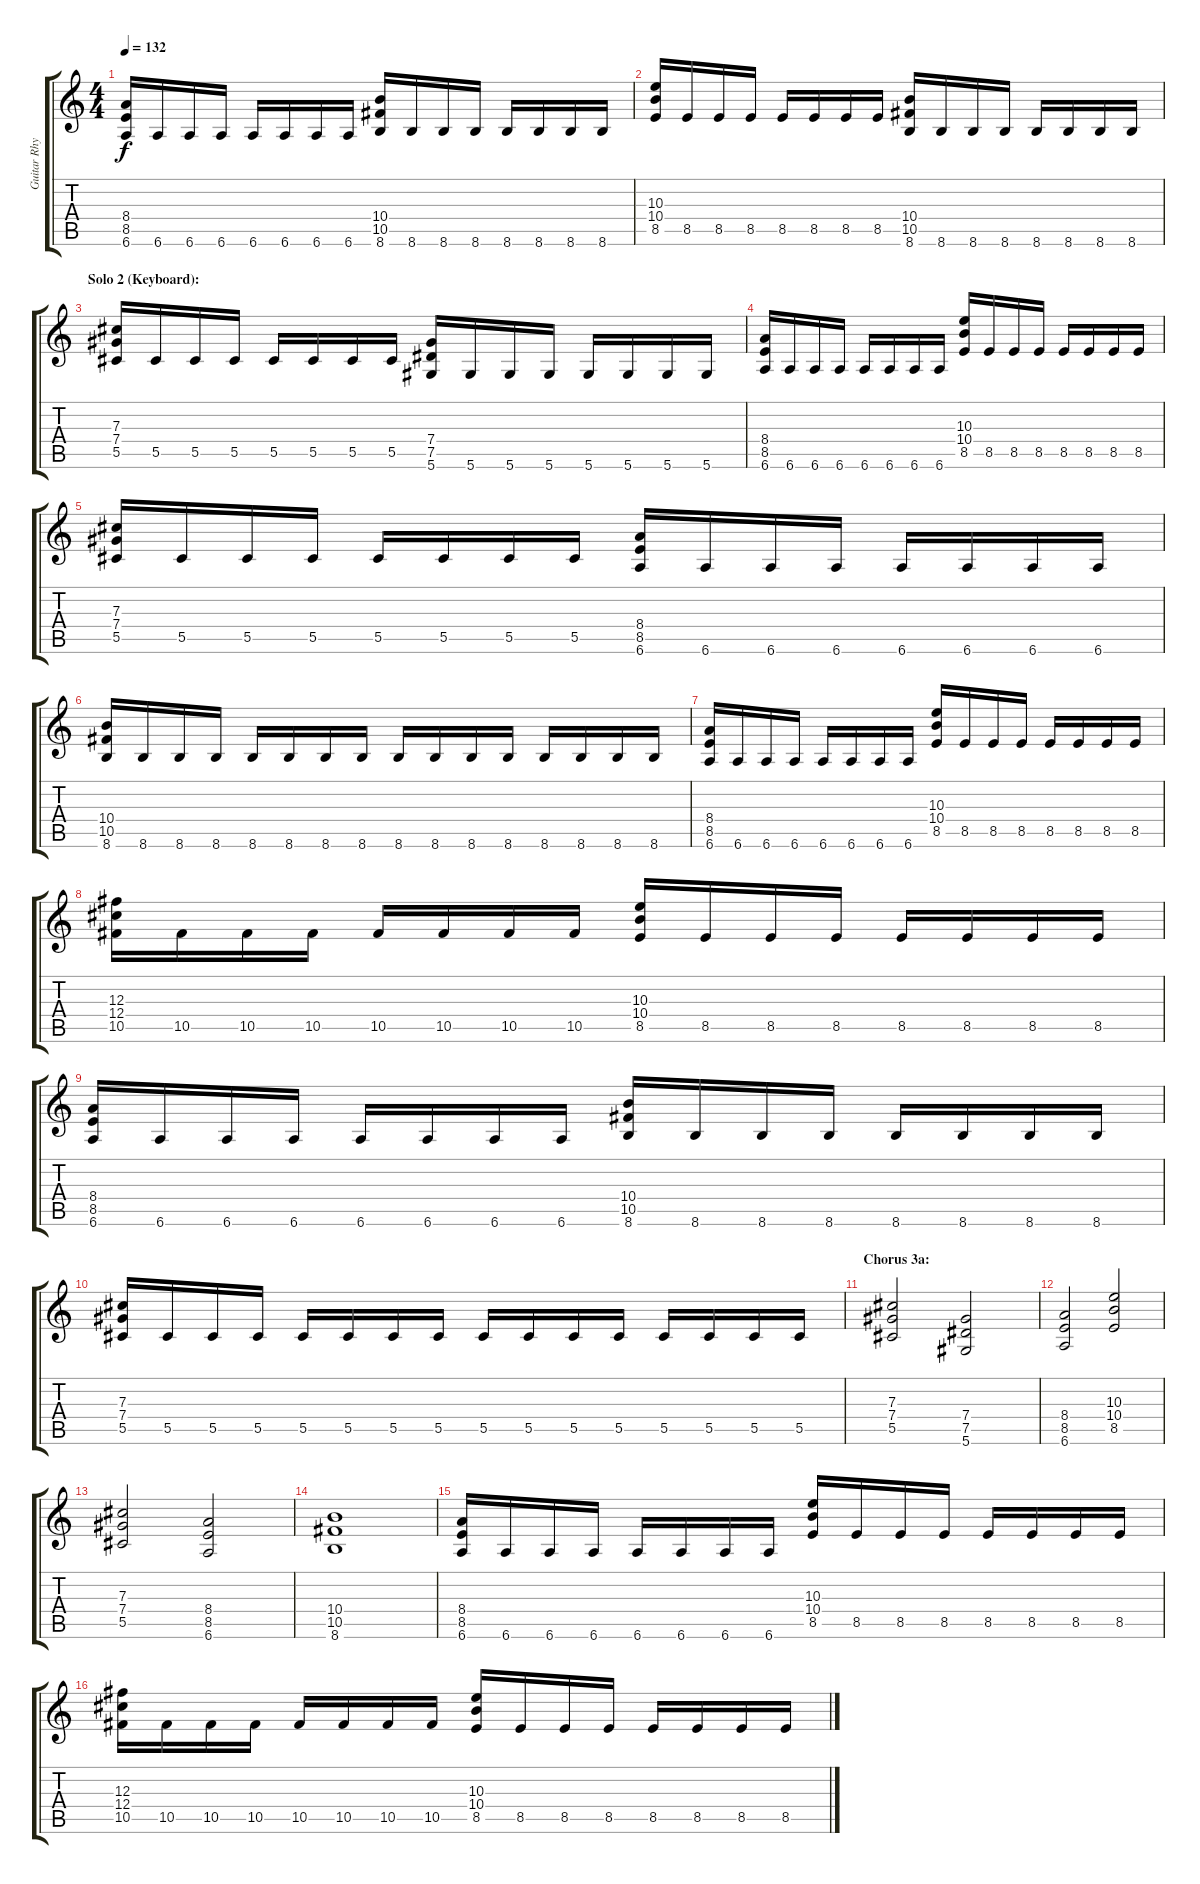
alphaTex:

\track ("Guitar Rhythm" "Guitar Rhy") {instrument distortionguitar}
\staff {score tabs}
\tuning (Eb4 Bb3 Gb3 Db3 Ab2 Eb2) {hide}
\ts (4 4)
\tempo 132
\clef g2
\ks c
(8.4 8.5 6.6).16{dy f} 6.6.16 6.6.16 6.6.16 6.6.16 6.6.16 6.6.16 6.6.16 (10.4 10.5 8.6).16 8.6.16 8.6.16 8.6.16 8.6.16 8.6.16 8.6.16 8.6.16 |
(10.3 10.4 8.5).16 8.5.16 8.5.16 8.5.16 8.5.16 8.5.16 8.5.16 8.5.16 (10.4 10.5 8.6).16 8.6.16 8.6.16 8.6.16 8.6.16 8.6.16 8.6.16 8.6.16 |
\section ("" "Solo 2 (Keyboard):")
(7.3 7.4 5.5).16 5.5.16 5.5.16 5.5.16 5.5.16 5.5.16 5.5.16 5.5.16 (7.4 7.5 5.6).16 5.6.16 5.6.16 5.6.16 5.6.16 5.6.16 5.6.16 5.6.16 |
(8.4 8.5 6.6).16 6.6.16 6.6.16 6.6.16 6.6.16 6.6.16 6.6.16 6.6.16 (10.3 10.4 8.5).16 8.5.16 8.5.16 8.5.16 8.5.16 8.5.16 8.5.16 8.5.16 |
(7.3 7.4 5.5).16 5.5.16 5.5.16 5.5.16 5.5.16 5.5.16 5.5.16 5.5.16 (8.4 8.5 6.6).16 6.6.16 6.6.16 6.6.16 6.6.16 6.6.16 6.6.16 6.6.16 |
(10.4 10.5 8.6).16 8.6.16 8.6.16 8.6.16 8.6.16 8.6.16 8.6.16 8.6.16 8.6.16 8.6.16 8.6.16 8.6.16 8.6.16 8.6.16 8.6.16 8.6.16 |
(8.4 8.5 6.6).16 6.6.16 6.6.16 6.6.16 6.6.16 6.6.16 6.6.16 6.6.16 (10.3 10.4 8.5).16 8.5.16 8.5.16 8.5.16 8.5.16 8.5.16 8.5.16 8.5.16 |
(12.3 12.4 10.5).16 10.5.16 10.5.16 10.5.16 10.5.16 10.5.16 10.5.16 10.5.16 (10.3 10.4 8.5).16 8.5.16 8.5.16 8.5.16 8.5.16 8.5.16 8.5.16 8.5.16 |
(8.4 8.5 6.6).16 6.6.16 6.6.16 6.6.16 6.6.16 6.6.16 6.6.16 6.6.16 (10.4 10.5 8.6).16 8.6.16 8.6.16 8.6.16 8.6.16 8.6.16 8.6.16 8.6.16 |
(7.3 7.4 5.5).16 5.5.16 5.5.16 5.5.16 5.5.16 5.5.16 5.5.16 5.5.16 5.5.16 5.5.16 5.5.16 5.5.16 5.5.16 5.5.16 5.5.16 5.5.16 |
\section ("" "Chorus 3a:")
(7.3 7.4 5.5).2 (7.4 7.5 5.6).2 |
(8.4 8.5 6.6).2 (10.3 10.4 8.5).2 |
(7.3 7.4 5.5).2 (8.4 8.5 6.6).2 |
(10.4 10.5 8.6).1 |
(8.4 8.5 6.6).16 6.6.16 6.6.16 6.6.16 6.6.16 6.6.16 6.6.16 6.6.16 (10.3 10.4 8.5).16 8.5.16 8.5.16 8.5.16 8.5.16 8.5.16 8.5.16 8.5.16 |
(12.3 12.4 10.5).16 10.5.16 10.5.16 10.5.16 10.5.16 10.5.16 10.5.16 10.5.16 (10.3 10.4 8.5).16 8.5.16 8.5.16 8.5.16 8.5.16 8.5.16 8.5.16 8.5.16
